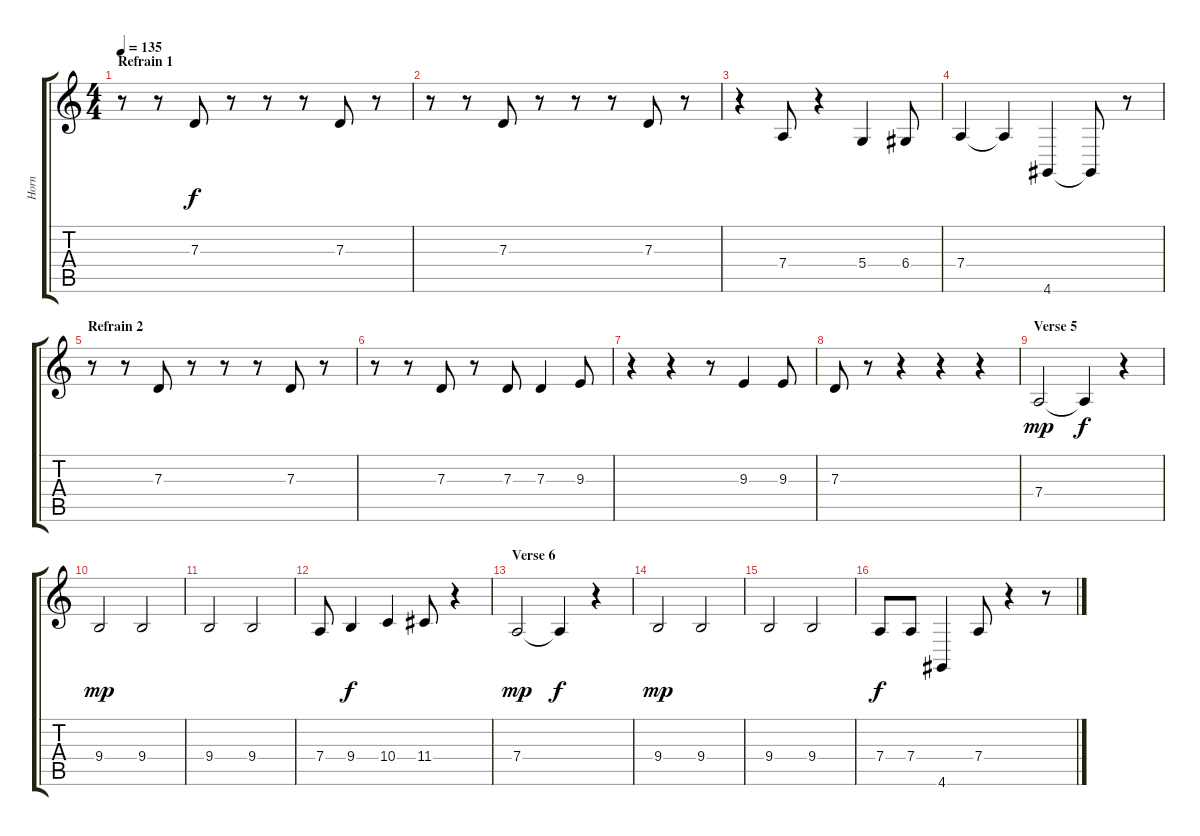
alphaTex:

\track ("Horn" "Horn") {instrument baritonesax}
\staff {score tabs}
\tuning (E4 B3 G3 D3 A2 E2) {hide}
\ts (4 4)
\section ("" "Refrain 1")
\tempo 135
\clef g2
\ks c
r.8{dy f} r.8 7.3.8 r.8 r.8 r.8 7.3.8 r.8 |
r.8 r.8 7.3.8 r.8 r.8 r.8 7.3.8 r.8 |
r.4 7.4.8 r.4 5.4.4 6.4.8 |
7.4.4 7.4{t}.4 4.6.4 4.6{t}.8 r.8 |
\section ("" "Refrain 2")
r.8 r.8 7.3.8 r.8 r.8 r.8 7.3.8 r.8 |
r.8 r.8 7.3.8 r.8 7.3.8 7.3.4 9.3.8 |
r.4 r.4 r.8 9.3.4 9.3.8 |
7.3.8 r.8 r.4 r.4 r.4 |
\section ("" "Verse 5")
7.4.2{dy mp} 7.4{t}.4{dy f} r.4 |
9.4.2{dy mp} 9.4.2 |
9.4.2 9.4.2 |
7.4.8 9.4.4{dy f} 10.4.4 11.4.8 r.4 |
\section ("" "Verse 6")
7.4.2{dy mp} 7.4{t}.4{dy f} r.4 |
9.4.2{dy mp} 9.4.2 |
9.4.2 9.4.2 |
7.4.8{dy f} 7.4.8 4.6.4 7.4.8 r.4 r.8
